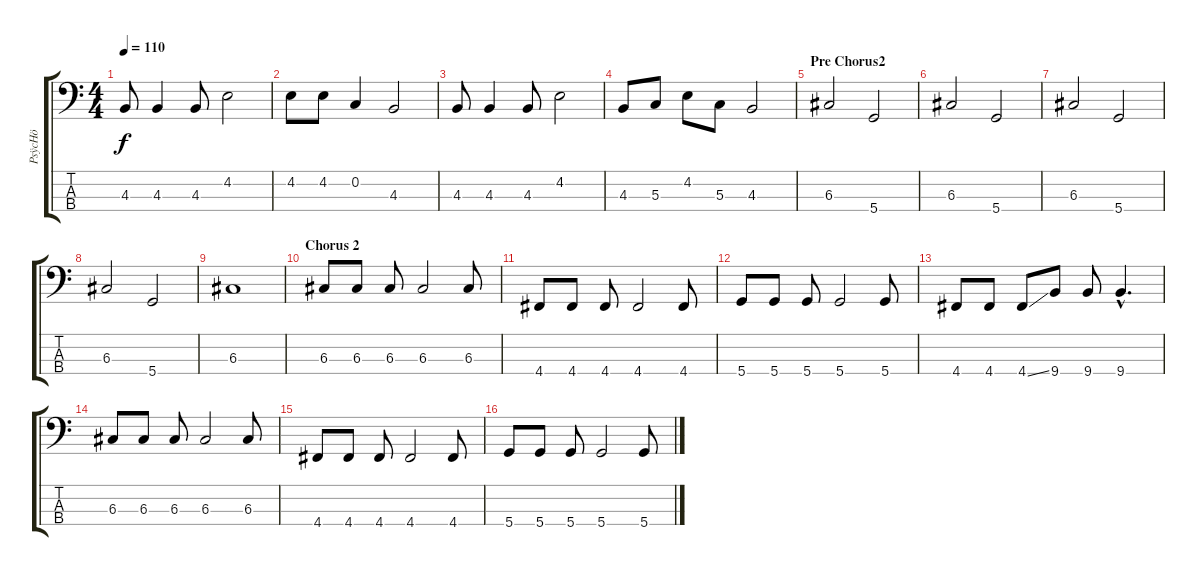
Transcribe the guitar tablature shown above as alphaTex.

\track ("PsÿcHö" "PsÿcHö") {instrument electricbassfinger}
\staff {score tabs}
\tuning (F2 C2 G1 D1) {hide}
\ts (4 4)
\tempo 110
\clef f4
\ks c
4.3.8{dy f} 4.3.4 4.3.8 4.2.2 |
4.2.8 4.2.8 0.2.4 4.3.2 |
4.3.8 4.3.4 4.3.8 4.2.2 |
4.3.8 5.3.8 4.2.8 5.3.8 4.3.2 |
\section ("" "Pre Chorus2")
6.3.2 5.4.2 |
6.3.2 5.4.2 |
6.3.2 5.4.2 |
6.3.2 5.4.2 |
6.3.1 |
\section ("" "Chorus 2")
6.3.8 6.3.8 6.3.8 6.3.2 6.3.8 |
4.4.8 4.4.8 4.4.8 4.4.2 4.4.8 |
5.4.8 5.4.8 5.4.8 5.4.2 5.4.8 |
4.4.8 4.4.8 4.4{ss}.8 9.4.8 9.4.8 9.4{hac}.4{d} |
6.3.8 6.3.8 6.3.8 6.3.2 6.3.8 |
4.4.8 4.4.8 4.4.8 4.4.2 4.4.8 |
5.4.8 5.4.8 5.4.8 5.4.2 5.4.8
